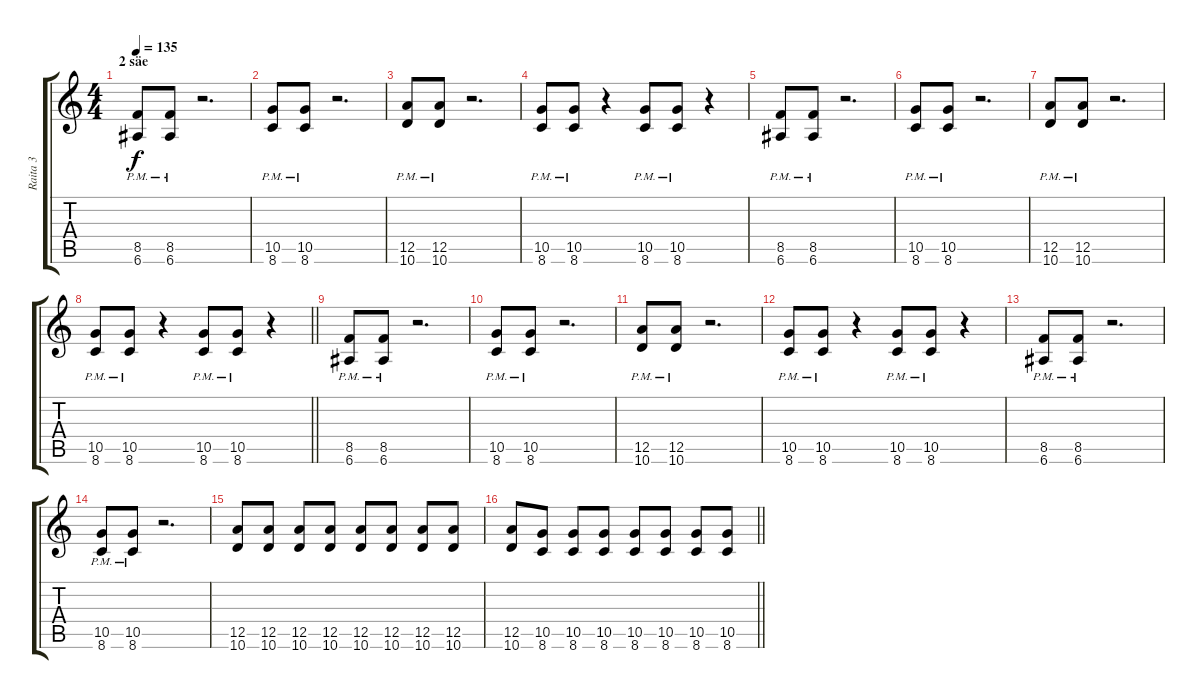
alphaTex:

\track ("Raita 3" "Raita 3") {instrument distortionguitar}
\staff {score tabs}
\tuning (E4 B3 G3 D3 A2 E2) {hide}
\ts (4 4)
\section ("" "2 säe")
\tempo 135
\clef g2
\ks c
(8.5{pm} 6.6{pm}).8{dy f} (8.5{pm} 6.6{pm}).8 r.2{d} |
(10.5{pm} 8.6{pm}).8 (10.5{pm} 8.6{pm}).8 r.2{d} |
(12.5{pm} 10.6{pm}).8 (12.5{pm} 10.6{pm}).8 r.2{d} |
(10.5{pm} 8.6{pm}).8 (10.5{pm} 8.6{pm}).8 r.4 (10.5{pm} 8.6{pm}).8 (10.5{pm} 8.6{pm}).8 r.4 |
(8.5{pm} 6.6{pm}).8 (8.5{pm} 6.6{pm}).8 r.2{d} |
(10.5{pm} 8.6{pm}).8 (10.5{pm} 8.6{pm}).8 r.2{d} |
(12.5{pm} 10.6{pm}).8 (12.5{pm} 10.6{pm}).8 r.2{d} |
\barLineRight lightlight
(10.5{pm} 8.6{pm}).8 (10.5{pm} 8.6{pm}).8 r.4 (10.5{pm} 8.6{pm}).8 (10.5{pm} 8.6{pm}).8 r.4 |
(8.5{pm} 6.6{pm}).8 (8.5{pm} 6.6{pm}).8 r.2{d} |
(10.5{pm} 8.6{pm}).8 (10.5{pm} 8.6{pm}).8 r.2{d} |
(12.5{pm} 10.6{pm}).8 (12.5{pm} 10.6{pm}).8 r.2{d} |
(10.5{pm} 8.6{pm}).8 (10.5{pm} 8.6{pm}).8 r.4 (10.5{pm} 8.6{pm}).8 (10.5{pm} 8.6{pm}).8 r.4 |
(8.5{pm} 6.6{pm}).8 (8.5{pm} 6.6{pm}).8 r.2{d} |
(10.5{pm} 8.6{pm}).8 (10.5{pm} 8.6{pm}).8 r.2{d} |
(12.5 10.6).8 (12.5 10.6).8 (12.5 10.6).8 (12.5 10.6).8 (12.5 10.6).8 (12.5 10.6).8 (12.5 10.6).8 (12.5 10.6).8 |
\barLineRight lightlight
(12.5 10.6).8 (10.5 8.6).8 (10.5 8.6).8 (10.5 8.6).8 (10.5 8.6).8 (10.5 8.6).8 (10.5 8.6).8 (10.5 8.6).8
